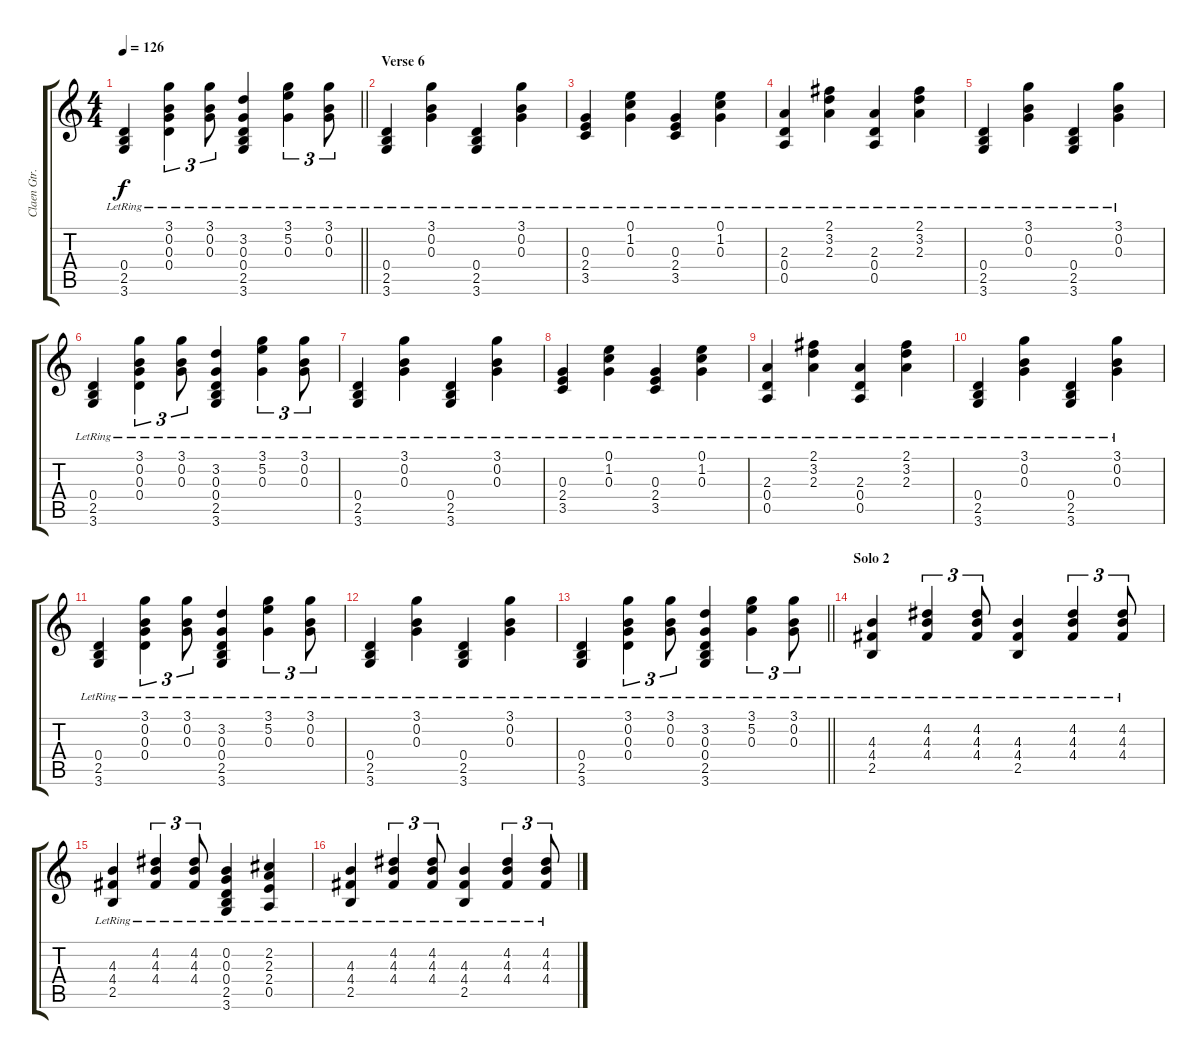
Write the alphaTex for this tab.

\track ("Claen Gtr. 1" "Claen Gtr.") {instrument acousticguitarsteel}
\staff {score tabs}
\tuning (E4 B3 G3 D3 A2 E2) {hide}
\ts (4 4)
\tempo 126
\clef g2
\barLineRight lightlight
\ks c
(0.4{lr} 2.5{lr} 3.6{lr}).4{dy f} (3.1{lr} 0.2{lr} 0.3{lr} 0.4{lr}).4{tu (3 2)} (3.1{lr} 0.2{lr} 0.3{lr}).8{tu (3 2)} (3.2{lr} 0.3{lr} 0.4{lr} 2.5{lr} 3.6{lr}).4 (3.1{lr} 5.2{lr} 0.3{lr}).4{tu (3 2)} (3.1{lr} 0.2{lr} 0.3{lr}).8{tu (3 2)} |
\section ("" "Verse 6")
(0.4{lr} 2.5{lr} 3.6{lr}).4 (3.1{lr} 0.2{lr} 0.3{lr}).4 (0.4{lr} 2.5{lr} 3.6{lr}).4 (3.1{lr} 0.2{lr} 0.3{lr}).4 |
(0.3{lr} 2.4{lr} 3.5{lr}).4 (0.1{lr} 1.2{lr} 0.3{lr}).4 (0.3{lr} 2.4{lr} 3.5{lr}).4 (0.1{lr} 1.2{lr} 0.3{lr}).4 |
(2.3{lr} 0.4{lr} 0.5{lr}).4 (2.1{lr} 3.2{lr} 2.3{lr}).4 (2.3{lr} 0.4{lr} 0.5{lr}).4 (2.1{lr} 3.2{lr} 2.3{lr}).4 |
(0.4{lr} 2.5{lr} 3.6{lr}).4 (3.1{lr} 0.2{lr} 0.3{lr}).4 (0.4{lr} 2.5{lr} 3.6{lr}).4 (3.1{lr} 0.2{lr} 0.3{lr}).4 |
(0.4{lr} 2.5{lr} 3.6{lr}).4 (3.1{lr} 0.2{lr} 0.3{lr} 0.4{lr}).4{tu (3 2)} (3.1{lr} 0.2{lr} 0.3{lr}).8{tu (3 2)} (3.2{lr} 0.3{lr} 0.4{lr} 2.5{lr} 3.6{lr}).4 (3.1{lr} 5.2{lr} 0.3{lr}).4{tu (3 2)} (3.1{lr} 0.2{lr} 0.3{lr}).8{tu (3 2)} |
(0.4{lr} 2.5{lr} 3.6{lr}).4 (3.1{lr} 0.2{lr} 0.3{lr}).4 (0.4{lr} 2.5{lr} 3.6{lr}).4 (3.1{lr} 0.2{lr} 0.3{lr}).4 |
(0.3{lr} 2.4{lr} 3.5{lr}).4 (0.1{lr} 1.2{lr} 0.3{lr}).4 (0.3{lr} 2.4{lr} 3.5{lr}).4 (0.1{lr} 1.2{lr} 0.3{lr}).4 |
(2.3{lr} 0.4{lr} 0.5{lr}).4 (2.1{lr} 3.2{lr} 2.3{lr}).4 (2.3{lr} 0.4{lr} 0.5{lr}).4 (2.1{lr} 3.2{lr} 2.3{lr}).4 |
(0.4{lr} 2.5{lr} 3.6{lr}).4 (3.1{lr} 0.2{lr} 0.3{lr}).4 (0.4{lr} 2.5{lr} 3.6{lr}).4 (3.1{lr} 0.2{lr} 0.3{lr}).4 |
(0.4{lr} 2.5{lr} 3.6{lr}).4 (3.1{lr} 0.2{lr} 0.3{lr} 0.4{lr}).4{tu (3 2)} (3.1{lr} 0.2{lr} 0.3{lr}).8{tu (3 2)} (3.2{lr} 0.3{lr} 0.4{lr} 2.5{lr} 3.6{lr}).4 (3.1{lr} 5.2{lr} 0.3{lr}).4{tu (3 2)} (3.1{lr} 0.2{lr} 0.3{lr}).8{tu (3 2)} |
(0.4{lr} 2.5{lr} 3.6{lr}).4 (3.1{lr} 0.2{lr} 0.3{lr}).4 (0.4{lr} 2.5{lr} 3.6{lr}).4 (3.1{lr} 0.2{lr} 0.3{lr}).4 |
\barLineRight lightlight
(0.4{lr} 2.5{lr} 3.6{lr}).4 (3.1{lr} 0.2{lr} 0.3{lr} 0.4{lr}).4{tu (3 2)} (3.1{lr} 0.2{lr} 0.3{lr}).8{tu (3 2)} (3.2{lr} 0.3{lr} 0.4{lr} 2.5{lr} 3.6{lr}).4 (3.1{lr} 5.2{lr} 0.3{lr}).4{tu (3 2)} (3.1{lr} 0.2{lr} 0.3{lr}).8{tu (3 2)} |
\section ("" "Solo 2")
(4.3{lr} 4.4{lr} 2.5{lr}).4{volume 2} (4.2{lr} 4.3{lr} 4.4{lr}).4{tu (3 2)} (4.2{lr} 4.3{lr} 4.4{lr}).8{tu (3 2)} (4.3 4.4{lr} 2.5{lr}).4 (4.2{lr} 4.3{lr} 4.4{lr}).4{tu (3 2)} (4.2{lr} 4.3{lr} 4.4{lr}).8{tu (3 2)} |
(4.3{lr} 4.4{lr} 2.5{lr}).4 (4.2{lr} 4.3{lr} 4.4{lr}).4{tu (3 2)} (4.2{lr} 4.3{lr} 4.4{lr}).8{tu (3 2)} (0.2 0.3 0.4{lr} 2.5{lr} 3.6).4 (2.2{lr} 2.3{lr} 2.4{lr} 0.5).4 |
(4.3{lr} 4.4{lr} 2.5{lr}).4 (4.2{lr} 4.3{lr} 4.4{lr}).4{tu (3 2)} (4.2{lr} 4.3{lr} 4.4{lr}).8{tu (3 2)} (4.3 4.4{lr} 2.5{lr}).4 (4.2{lr} 4.3{lr} 4.4{lr}).4{tu (3 2)} (4.2{lr} 4.3{lr} 4.4{lr}).8{tu (3 2)}
